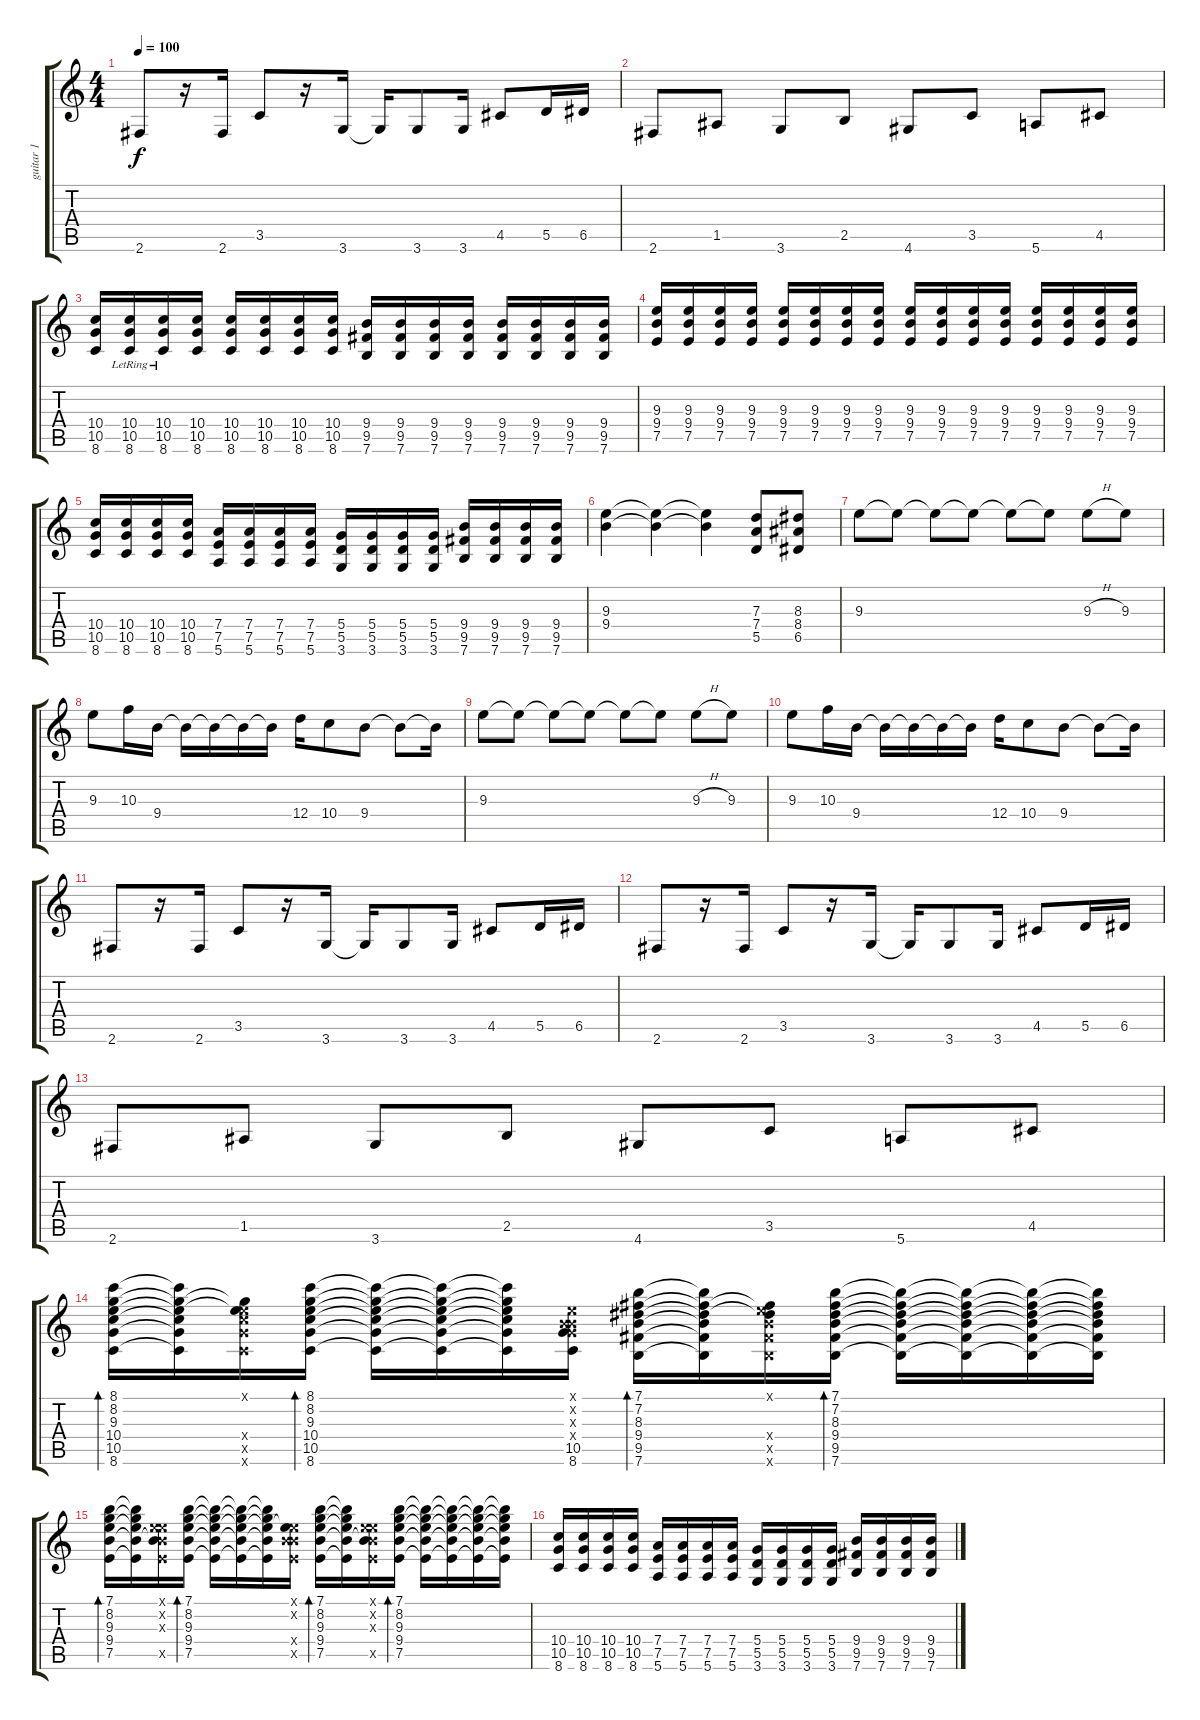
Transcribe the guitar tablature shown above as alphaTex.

\track ("guitar 1" "guitar 1") {instrument overdrivenguitar}
\staff {score tabs}
\tuning (E4 B3 G3 D3 A2 E2) {hide}
\ts (4 4)
\tempo 100
\clef g2
\ks c
2.6.8{dy f} r.16 2.6.16 3.5.8 r.16 3.6.16 3.6{t}.16 3.6.8 3.6.16 4.5.8 5.5.16 6.5.16 |
2.6.8 1.5.8 3.6.8 2.5.8 4.6.8 3.5.8 5.6.8 4.5.8 |
(10.4 10.5 8.6).16 (10.4{lr} 10.5{lr} 8.6).16 (10.4{lr} 10.5{lr} 8.6).16 (10.4 10.5 8.6).16 (10.4 10.5 8.6).16 (10.4 10.5 8.6).16 (10.4 10.5 8.6).16 (10.4 10.5 8.6).16 (9.4 9.5 7.6).16 (9.4 9.5 7.6).16 (9.4 9.5 7.6).16 (9.4 9.5 7.6).16 (9.4 9.5 7.6).16 (9.4 9.5 7.6).16 (9.4 9.5 7.6).16 (9.4 9.5 7.6).16 |
(9.3 9.4 7.5).16 (9.3 9.4 7.5).16 (9.3 9.4 7.5).16 (9.3 9.4 7.5).16 (9.3 9.4 7.5).16 (9.3 9.4 7.5).16 (9.3 9.4 7.5).16 (9.3 9.4 7.5).16 (9.3 9.4 7.5).16 (9.3 9.4 7.5).16 (9.3 9.4 7.5).16 (9.3 9.4 7.5).16 (9.3 9.4 7.5).16 (9.3 9.4 7.5).16 (9.3 9.4 7.5).16 (9.3 9.4 7.5).16 |
(10.4 10.5 8.6).16 (10.4 10.5 8.6).16 (10.4 10.5 8.6).16 (10.4 10.5 8.6).16 (7.4 7.5 5.6).16 (7.4 7.5 5.6).16 (7.4 7.5 5.6).16 (7.4 7.5 5.6).16 (5.4 5.5 3.6).16 (5.4 5.5 3.6).16 (5.4 5.5 3.6).16 (5.4 5.5 3.6).16 (9.4 9.5 7.6).16 (9.4 9.5 7.6).16 (9.4 9.5 7.6).16 (9.4 9.5 7.6).16 |
(9.3 9.4).4 (9.3{t} 9.4{t}).4 (9.3{t} 9.4{t}).4 (7.3 7.4 5.5).8 (8.3 8.4 6.5).8 |
9.3.8 9.3{t}.8 9.3{t}.8 9.3{t}.8 9.3{t}.8 9.3{t}.8 9.3{h}.8 9.3.8 |
9.3.8 10.3.16 9.4.16 9.4{t}.16 9.4{t}.16 9.4{t}.16 9.4{t}.16 12.4.16 10.4.8 9.4.8 9.4{t}.8 9.4{t}.16 |
9.3.8 9.3{t}.8 9.3{t}.8 9.3{t}.8 9.3{t}.8 9.3{t}.8 9.3{h}.8 9.3.8 |
9.3.8 10.3.16 9.4.16 9.4{t}.16 9.4{t}.16 9.4{t}.16 9.4{t}.16 12.4.16 10.4.8 9.4.8 9.4{t}.8 9.4{t}.16 |
2.6.8 r.16 2.6.16 3.5.8 r.16 3.6.16 3.6{t}.16 3.6.8 3.6.16 4.5.8 5.5.16 6.5.16 |
2.6.8 r.16 2.6.16 3.5.8 r.16 3.6.16 3.6{t}.16 3.6.8 3.6.16 4.5.8 5.5.16 6.5.16 |
2.6.8 1.5.8 3.6.8 2.5.8 4.6.8 3.5.8 5.6.8 4.5.8 |
(8.1 8.2 9.3 10.4 10.5 8.6).16{bd 120 volume 12 instrument electricguitarclean} (8.1{t} 8.2{t} 9.3{t} 10.4{t} 10.5{t} 8.6{t}).16 (0.1{x} 8.2{t} 9.3{t} 10.4{x} 10.5{x} 8.6{x}).16 (8.1 8.2 9.3 10.4 10.5 8.6).16{bd 60} (8.1{t} 8.2{t} 9.3{t} 10.4{t} 10.5{t} 8.6{t}).16 (8.1{t} 8.2{t} 9.3{t} 10.4{t} 10.5{t} 8.6{t}).16 (8.1{t} 8.2{t} 9.3{t} 10.4{t} 10.5{t} 8.6{t}).16 (0.1{x} 0.2{x} 0.3{x} 9.4{x} 10.5 8.6).16 (7.1 7.2 8.3 9.4 9.5 7.6).16{bd 120} (7.1{t} 7.2{t} 8.3{t} 9.4{t} 9.5{t} 7.6{t}).16 (0.1{x} 7.2{t} 8.3{t} 9.4{x} 9.5{x} 7.6{x}).16 (7.1 7.2 8.3 9.4 9.5 7.6).16{bd 60} (7.1{t} 7.2{t} 8.3{t} 9.4{t} 9.5{t} 7.6{t}).16 (7.1{t} 7.2{t} 8.3{t} 9.4{t} 9.5{t} 7.6{t}).16 (7.1{t} 7.2{t} 8.3{t} 9.4{t} 9.5{t} 7.6{t}).16 (7.1{t} 7.2{t} 8.3{t} 9.4{t} 9.5{t} 7.6{t}).16 |
(7.1 8.2 9.3 9.4 7.5).16{bd 60} (7.1{t} 8.2{t} 9.3{t} 9.4{t} 7.5{t}).16 (0.1{x} 0.2{x} 9.3{x} 9.4{t} 7.5{x}).16 (7.1 8.2 9.3 9.4 7.5).16{bd 60} (7.1{t} 8.2{t} 9.3{t} 9.4{t} 7.5{t}).16 (7.1{t} 8.2{t} 9.3{t} 9.4{t} 7.5{t}).16 (7.1{t} 8.2{t} 9.3{t} 9.4{t} 7.5{t}).16 (0.1{x} 0.2{x} 9.3{t} 9.4{x} 7.5{x}).16 (7.1 8.2 9.3 9.4 7.5).16{bd 60} (7.1{t} 8.2{t} 9.3{t} 9.4{t} 7.5{t}).16 (0.1{x} 0.2{x} 9.3{x} 9.4{t} 7.5{x}).16 (7.1 8.2 9.3 9.4 7.5).16{bd 60} (7.1{t} 8.2{t} 9.3{t} 9.4{t} 7.5{t}).16 (7.1{t} 8.2{t} 9.3{t} 9.4{t} 7.5{t}).16 (7.1{t} 8.2{t} 9.3{t} 9.4{t} 7.5{t}).16 (7.1{t} 8.2{t} 9.3{t} 9.4{t} 7.5{t}).16 |
(10.4 10.5 8.6).16{volume 16 instrument overdrivenguitar} (10.4 10.5 8.6).16 (10.4 10.5 8.6).16 (10.4 10.5 8.6).16 (7.4 7.5 5.6).16 (7.4 7.5 5.6).16 (7.4 7.5 5.6).16 (7.4 7.5 5.6).16 (5.4 5.5 3.6).16 (5.4 5.5 3.6).16 (5.4 5.5 3.6).16 (5.4 5.5 3.6).16 (9.4 9.5 7.6).16 (9.4 9.5 7.6).16 (9.4 9.5 7.6).16 (9.4 9.5 7.6).16
